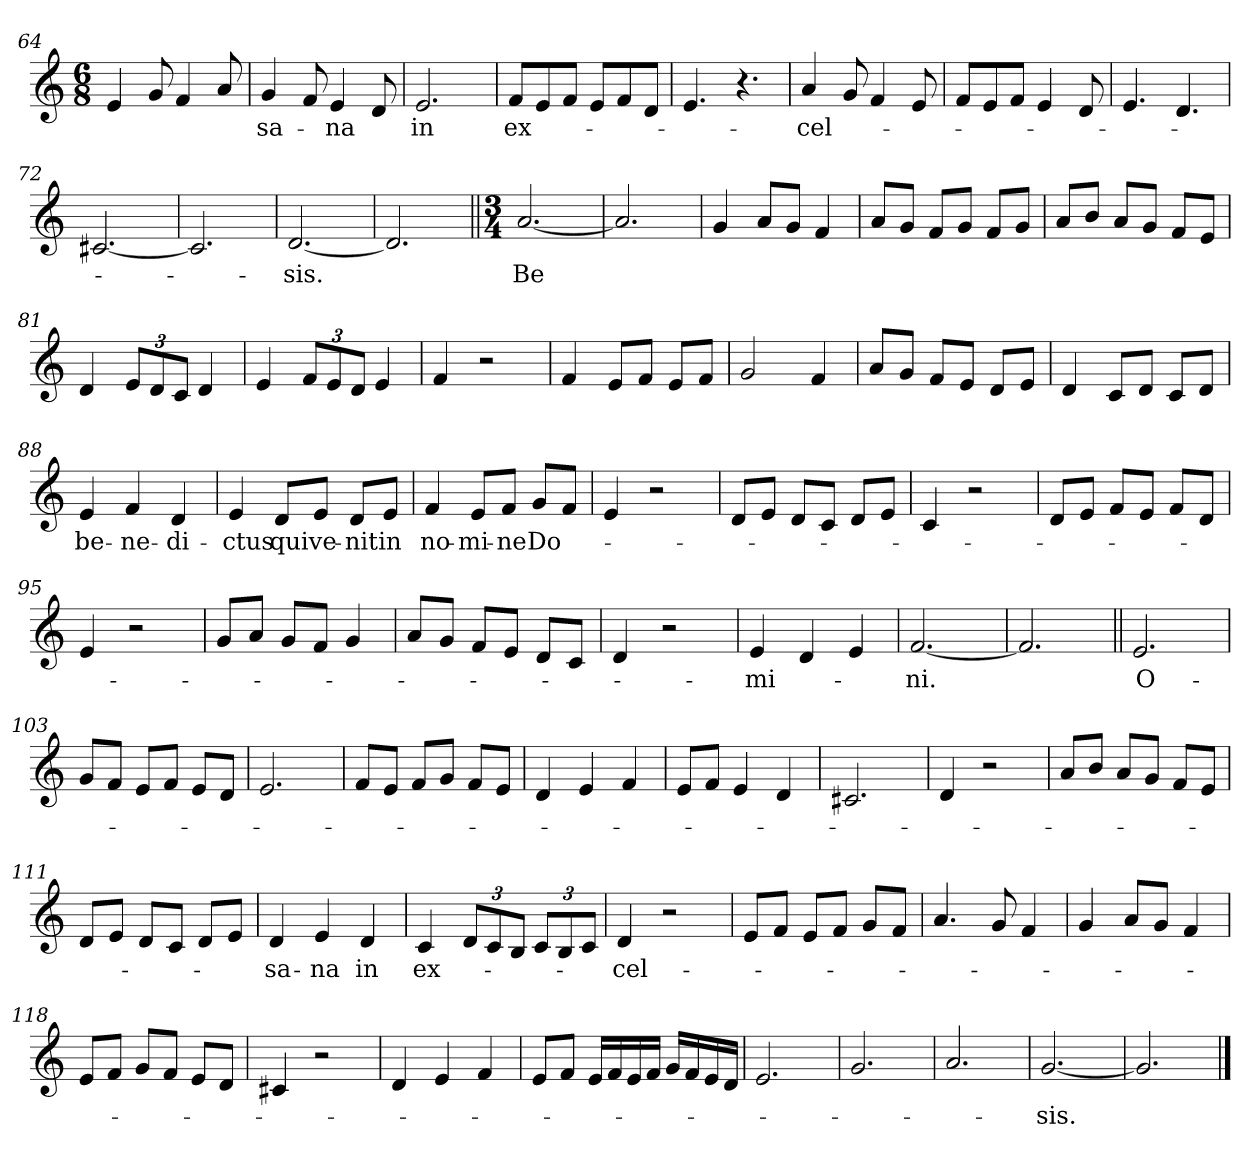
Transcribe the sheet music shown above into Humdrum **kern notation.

**kern	**text
*part1	*part1
*staff1	*staff1
*clefG2	*
*k[]	*
*C:	*
*M6/8	*
=64	=64
4e/	.
8g/	.
4f/	.
8a/	.
=65	=65
!	!LO:LY:b
4g/	-sa-
8f/	.
!	!LO:LY:b
4e/	-na
8d/	.
=66	=66
!	!LO:LY:b
2.e/	in
=67	=67
!	!LO:LY:b
8f/L	ex-
8e/	.
8f/J	.
8e/L	.
8f/	.
8d/J	.
=68	=68
4.e/	.
4.r	.
=69	=69
!	!LO:LY:b
4a/	-cel-
8g/	.
4f/	.
8e/	.
=70	=70
8f/L	.
8e/	.
8f/J	.
4e/	.
8d/	.
=71	=71
4.e/	.
4.d/	.
=72	=72
[2.c#X/	.
!!LO:LB:g=z
=73	=73
2.c#/]	.
=74	=74
!	!LO:LY:b
[2.d/	-sis.
=75	=75
2.d/]	.
=76||	=76||
*M3/4	*
!	!LO:LY:b
[2.a/	Be
=77	=77
2.a/]	.
=78	=78
4g/	.
8a/L	.
8g/J	.
4f/	.
=79	=79
8a/L	.
8g/J	.
8f/L	.
8g/J	.
8f/L	.
8g/J	.
=80	=80
8a/L	.
8b/J	.
8a/L	.
8g/J	.
8f/L	.
8e/J	.
=81	=81
4d/	.
12e/L	.
12d/	.
12c/J	.
4d/	.
=82	=82
4e/	.
12f/L	.
12e/	.
12d/J	.
4e/	.
!!LO:LB:g=z
=83	=83
4f/	.
2r	.
=84	=84
4f/	.
8e/L	.
8f/J	.
8e/L	.
8f/J	.
=85	=85
2g/	.
4f/	.
=86	=86
8a/L	.
8g/J	.
8f/L	.
8e/J	.
8d/L	.
8e/J	.
=87	=87
4d/	.
8c/L	.
8d/J	.
8c/L	.
8d/J	.
=88	=88
!	!LO:LY:b
4e/	be-
!	!LO:LY:b
4f/	-ne-
!	!LO:LY:b
4d/	-di-
=89	=89
!	!LO:LY:b
4e/	-ctus
!	!LO:LY:b
8d/L	qui
!	!LO:LY:b
8e/J	ve-
!	!LO:LY:b
8d/L	-nit
!	!LO:LY:b
8e/J	in
=90	=90
!	!LO:LY:b
4f/	no-
!	!LO:LY:b
8e/L	-mi-
!	!LO:LY:b
8f/J	-ne
!	!LO:LY:b
8g/L	Do-
8f/J	.
=91	=91
4e/	.
2r	.
!!LO:LB:g=z
=92	=92
8d/L	.
8e/J	.
8d/L	.
8c/J	.
8d/L	.
8e/J	.
=93	=93
4c/	.
2r	.
=94	=94
8d/L	.
8e/J	.
8f/L	.
8e/J	.
8f/L	.
8d/J	.
=95	=95
4e/	.
2r	.
=96	=96
8g/L	.
8a/J	.
8g/L	.
8f/J	.
4g/	.
=97	=97
8a/L	.
8g/J	.
8f/L	.
8e/J	.
8d/L	.
8c/J	.
=98	=98
4d/	.
2r	.
=99	=99
!	!LO:LY:b
4e/	-mi-
4d/	.
4e/	.
=100	=100
!	!LO:LY:b
[2.f/	-ni.
=101	=101
2.f/]	.
!!LO:PB:g=z
=102||	=102||
!	!LO:LY:b
2.e/	O-
=103	=103
8g/L	.
8f/J	.
8e/L	.
8f/J	.
8e/L	.
8d/J	.
=104	=104
2.e/	.
=105	=105
8f/L	.
8e/J	.
8f/L	.
8g/J	.
8f/L	.
8e/J	.
=106	=106
4d/	.
4e/	.
4f/	.
=107	=107
8e/L	.
8f/J	.
4e/	.
4d/	.
=108	=108
2.c#X/	.
=109	=109
4d/	.
2r	.
=110	=110
8a/L	.
8b/J	.
8a/L	.
8g/J	.
8f/L	.
8e/J	.
=111	=111
8d/L	.
8e/J	.
8d/L	.
8c/J	.
8d/L	.
8e/J	.
!!LO:LB:g=z
=112	=112
!	!LO:LY:b
4d/	-sa-
!	!LO:LY:b
4e/	-na
!	!LO:LY:b
4d/	in
=113	=113
!	!LO:LY:b
4c/	ex-
12d/L	.
12c/	.
12B/J	.
12c/L	.
12B/	.
12c/J	.
=114	=114
!	!LO:LY:b
4d/	-cel-
2r	.
=115	=115
8e/L	.
8f/J	.
8e/L	.
8f/J	.
8g/L	.
8f/J	.
=116	=116
4.a/	.
8g/	.
4f/	.
=117	=117
4g/	.
8a/L	.
8g/J	.
4f/	.
=118	=118
8e/L	.
8f/J	.
8g/L	.
8f/J	.
8e/L	.
8d/J	.
=119	=119
4c#X/	.
2r	.
=120	=120
4d/	.
4e/	.
4f/	.
!!LO:LB:g=z
=121	=121
8e/L	.
8f/J	.
16e/LL	.
16f/	.
16e/	.
16f/JJ	.
16g/LL	.
16f/	.
16e/	.
16d/JJ	.
=122	=122
2.e/	.
=123	=123
2.g/	.
=124	=124
2.a/	.
=125	=125
!	!LO:LY:b
[2.g/	-sis.
=126	=126
2.g/]	.
==	==
*-	*-
